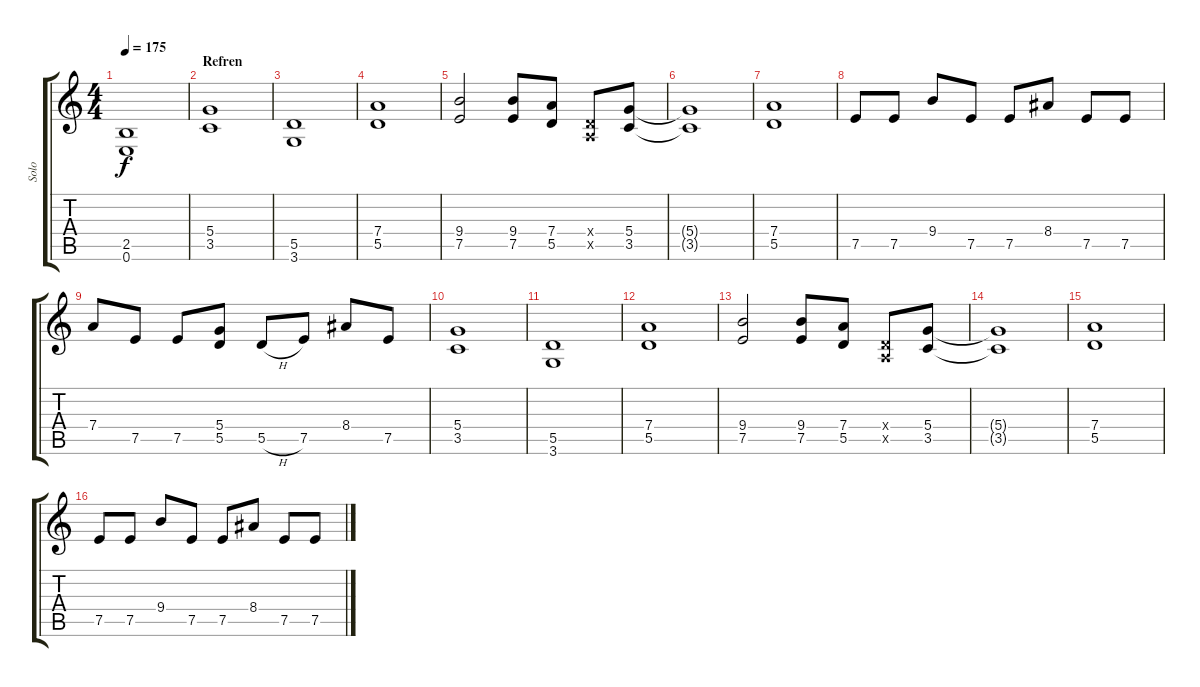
\track ("Solo" "Solo") {instrument distortionguitar}
\staff {score tabs}
\tuning (E4 B3 G3 D3 A2 E2) {hide}
\ts (4 4)
\tempo 175
\clef g2
\ks c
(2.5{t} 0.6{t}).1{dy f} |
\section ("" "Refren")
(5.4 3.5).1 |
(5.5 3.6).1 |
(7.4 5.5).1 |
(9.4 7.5).2 (9.4 7.5).8 (7.4 5.5).8 (0.4{x} 0.5{x}).8 (5.4 3.5).8 |
(5.4{t} 3.5{t}).1 |
(7.4 5.5).1 |
7.5.8 7.5.8 9.4.8 7.5.8 7.5.8 8.4.8 7.5.8 7.5.8 |
7.4.8 7.5.8 7.5.8 (5.4 5.5).8 5.5{h}.8 7.5.8 8.4.8 7.5.8 |
(5.4 3.5).1 |
(5.5 3.6).1 |
(7.4 5.5).1 |
(9.4 7.5).2 (9.4 7.5).8 (7.4 5.5).8 (0.4{x} 0.5{x}).8 (5.4 3.5).8 |
(5.4{t} 3.5{t}).1 |
(7.4 5.5).1 |
7.5.8 7.5.8 9.4.8 7.5.8 7.5.8 8.4.8 7.5.8 7.5.8
